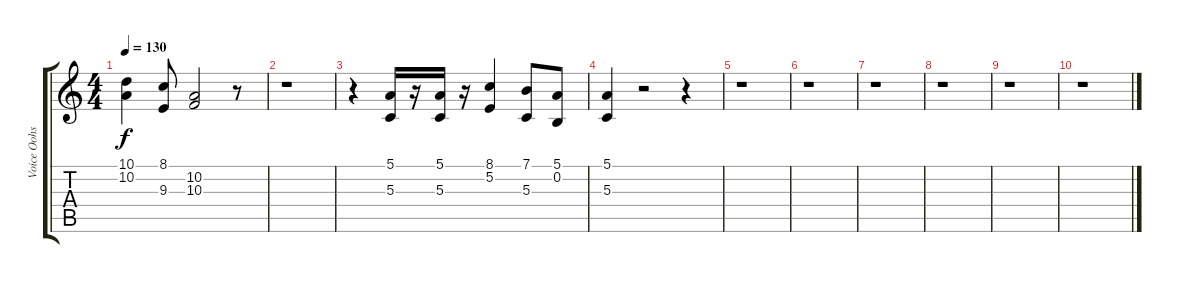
\track ("Voice Oohs" "Voice Oohs") {instrument voiceoohs}
\staff {score tabs}
\tuning (E4 B3 G3 D3 A2 E2) {hide}
\ts (4 4)
\tempo 130
\clef g2
\ks c
(10.1 10.2).4{dy f} (8.1 9.3).8 (10.2 10.3).2 r.8 |
r.1 |
r.4 (5.1 5.3).16 r.16 (5.1 5.3).16 r.16 (8.1 5.2).4 (7.1 5.3).8 (5.1 0.2).8 |
(5.1 5.3).4 r.2 r.4 |
r.1 |
r.1 |
r.1 |
r.1 |
r.1 |
r.1
